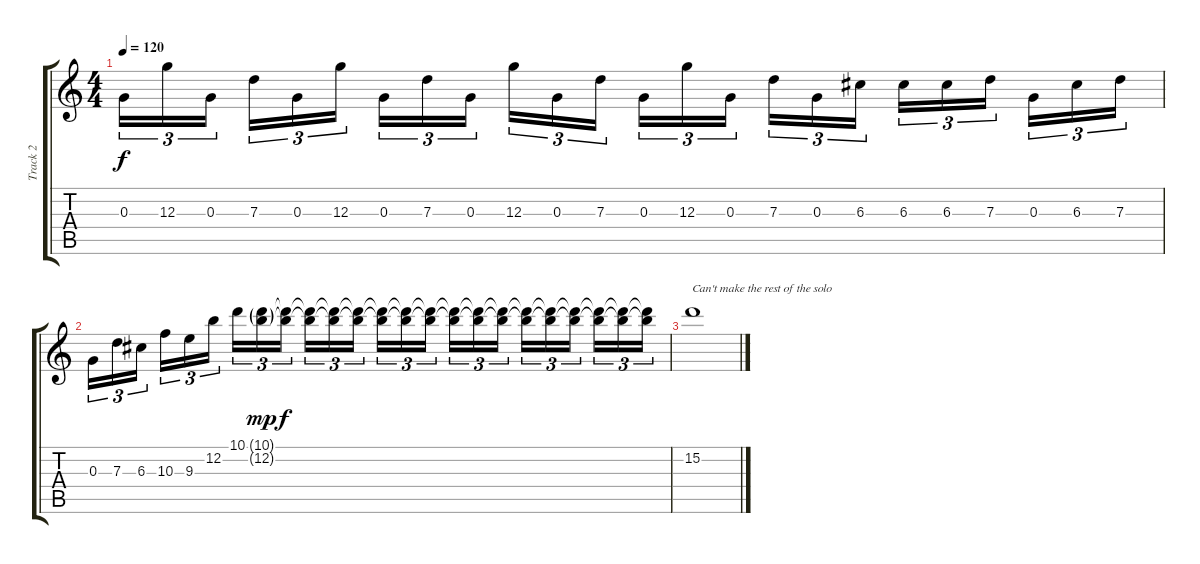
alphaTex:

\track ("Track 2" "Track 2") {instrument distortionguitar}
\staff {score tabs}
\tuning (E4 B3 G3 D3 A2 E2) {hide}
\ts (4 4)
\tempo 120
\clef g2
\ks c
0.3.16{tu (3 2) dy f} 12.3.16{tu (3 2)} 0.3.16{tu (3 2)} 7.3.16{tu (3 2)} 0.3.16{tu (3 2)} 12.3.16{tu (3 2)} 0.3.16{tu (3 2)} 7.3.16{tu (3 2)} 0.3.16{tu (3 2)} 12.3.16{tu (3 2)} 0.3.16{tu (3 2)} 7.3.16{tu (3 2)} 0.3.16{tu (3 2)} 12.3.16{tu (3 2)} 0.3.16{tu (3 2)} 7.3.16{tu (3 2)} 0.3.16{tu (3 2)} 6.3.16{tu (3 2)} 6.3.16{tu (3 2)} 6.3.16{tu (3 2)} 7.3.16{tu (3 2)} 0.3.16{tu (3 2)} 6.3.16{tu (3 2)} 7.3.16{tu (3 2)} |
0.3.16{tu (3 2)} 7.3.16{tu (3 2)} 6.3.16{tu (3 2)} 10.3.16{tu (3 2)} 9.3.16{tu (3 2)} 12.2.16{tu (3 2)} 10.1.16{tu (3 2)} (10.1{g} 12.2{g}).16{tu (3 2) dy mp} (10.1{t} 12.2{t}).16{tu (3 2) dy f} (10.1{t} 12.2{t}).16{tu (3 2)} (10.1{t} 12.2{t}).16{tu (3 2)} (10.1{t} 12.2{t}).16{tu (3 2)} (10.1{t} 12.2{t}).16{tu (3 2)} (10.1{t} 12.2{t}).16{tu (3 2)} (10.1{t} 12.2{t}).16{tu (3 2)} (10.1{t} 12.2{t}).16{tu (3 2)} (10.1{t} 12.2{t}).16{tu (3 2)} (10.1{t} 12.2{t}).16{tu (3 2)} (10.1{t} 12.2{t}).16{tu (3 2)} (10.1{t} 12.2{t}).16{tu (3 2)} (10.1{t} 12.2{t}).16{tu (3 2)} (10.1{t} 12.2{t}).16{tu (3 2)} (10.1{t} 12.2{t}).16{tu (3 2)} (10.1{t} 12.2{t}).16{tu (3 2)} |
15.2.1{txt "Can't make the rest of the solo"}
